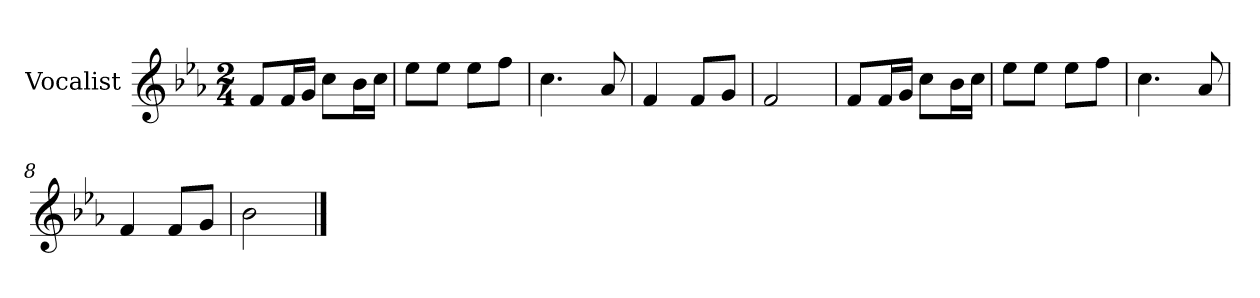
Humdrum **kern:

**kern
*part1
*staff1
*I"Vocalist
*k[b-e-a-]
*E-:
*M2/4
=
8fL
16fL
16gJJ
8ccL
16b-L
16ccJJ
=1
8ee-L
8ee-J
8ee-L
8ffJ
=2
4.cc
8a-
=3
4f
8fL
8gJ
=4
2f
=5
8fL
16fL
16gJJ
8ccL
16b-L
16ccJJ
=6
8ee-L
8ee-J
8ee-L
8ffJ
=7
4.cc
8a-
=8
4f
8fL
8gJ
=9
2b-
==
*-
